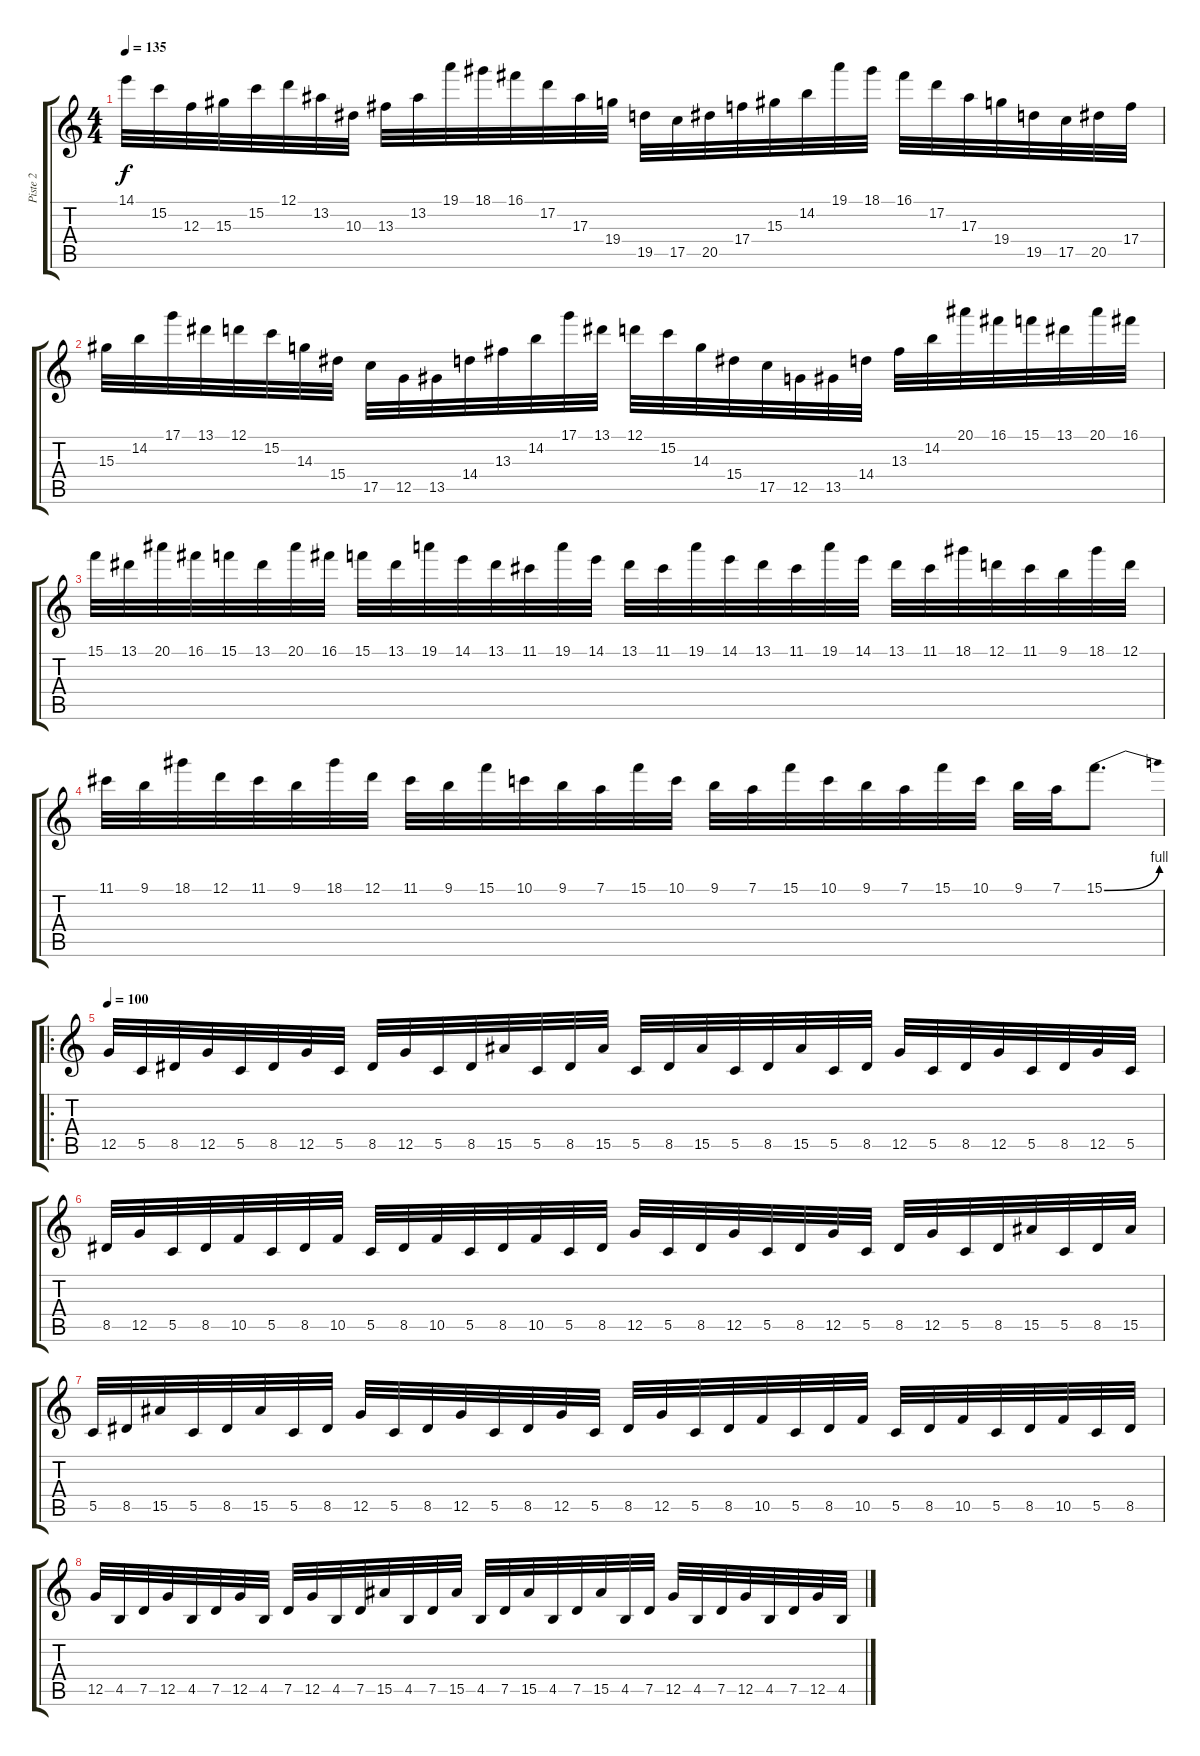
\track ("Piste 2" "Piste 2") {instrument distortionguitar}
\staff {score tabs}
\tuning (D4 A3 F3 C3 G2 C2) {hide}
\ts (4 4)
\tempo 135
\clef g2
\ks c
14.1.32{dy f} 15.2.32 12.3.32 15.3.32 15.2.32 12.1.32 13.2.32 10.3.32 13.3.32 13.2.32 19.1.32 18.1.32 16.1.32 17.2.32 17.3.32 19.4.32 19.5.32 17.5.32 20.5.32 17.4.32 15.3.32 14.2.32 19.1.32 18.1.32 16.1.32 17.2.32 17.3.32 19.4.32 19.5.32 17.5.32 20.5.32 17.4.32 |
15.3.32 14.2.32 17.1.32 13.1.32 12.1.32 15.2.32 14.3.32 15.4.32 17.5.32 12.5.32 13.5.32 14.4.32 13.3.32 14.2.32 17.1.32 13.1.32 12.1.32 15.2.32 14.3.32 15.4.32 17.5.32 12.5.32 13.5.32 14.4.32 13.3.32 14.2.32 20.1.32 16.1.32 15.1.32 13.1.32 20.1.32 16.1.32 |
15.1.32 13.1.32 20.1.32 16.1.32 15.1.32 13.1.32 20.1.32 16.1.32 15.1.32 13.1.32 19.1.32 14.1.32 13.1.32 11.1.32 19.1.32 14.1.32 13.1.32 11.1.32 19.1.32 14.1.32 13.1.32 11.1.32 19.1.32 14.1.32 13.1.32 11.1.32 18.1.32 12.1.32 11.1.32 9.1.32 18.1.32 12.1.32 |
11.1.32 9.1.32 18.1.32 12.1.32 11.1.32 9.1.32 18.1.32 12.1.32 11.1.32 9.1.32 15.1.32 10.1.32 9.1.32 7.1.32 15.1.32 10.1.32 9.1.32 7.1.32 15.1.32 10.1.32 9.1.32 7.1.32 15.1.32 10.1.32 9.1.32 7.1.32 15.1{be (bend 0 0 60 4)}.8{d} |
\ro
\tempo 100
12.5.32 5.5.32 8.5.32 12.5.32 5.5.32 8.5.32 12.5.32 5.5.32 8.5.32 12.5.32 5.5.32 8.5.32 15.5.32 5.5.32 8.5.32 15.5.32 5.5.32 8.5.32 15.5.32 5.5.32 8.5.32 15.5.32 5.5.32 8.5.32 12.5.32 5.5.32 8.5.32 12.5.32 5.5.32 8.5.32 12.5.32 5.5.32 |
8.5.32 12.5.32 5.5.32 8.5.32 10.5.32 5.5.32 8.5.32 10.5.32 5.5.32 8.5.32 10.5.32 5.5.32 8.5.32 10.5.32 5.5.32 8.5.32 12.5.32 5.5.32 8.5.32 12.5.32 5.5.32 8.5.32 12.5.32 5.5.32 8.5.32 12.5.32 5.5.32 8.5.32 15.5.32 5.5.32 8.5.32 15.5.32 |
5.5.32 8.5.32 15.5.32 5.5.32 8.5.32 15.5.32 5.5.32 8.5.32 12.5.32 5.5.32 8.5.32 12.5.32 5.5.32 8.5.32 12.5.32 5.5.32 8.5.32 12.5.32 5.5.32 8.5.32 10.5.32 5.5.32 8.5.32 10.5.32 5.5.32 8.5.32 10.5.32 5.5.32 8.5.32 10.5.32 5.5.32 8.5.32 |
12.5.32 4.5.32 7.5.32 12.5.32 4.5.32 7.5.32 12.5.32 4.5.32 7.5.32 12.5.32 4.5.32 7.5.32 15.5.32 4.5.32 7.5.32 15.5.32 4.5.32 7.5.32 15.5.32 4.5.32 7.5.32 15.5.32 4.5.32 7.5.32 12.5.32 4.5.32 7.5.32 12.5.32 4.5.32 7.5.32 12.5.32 4.5.32
